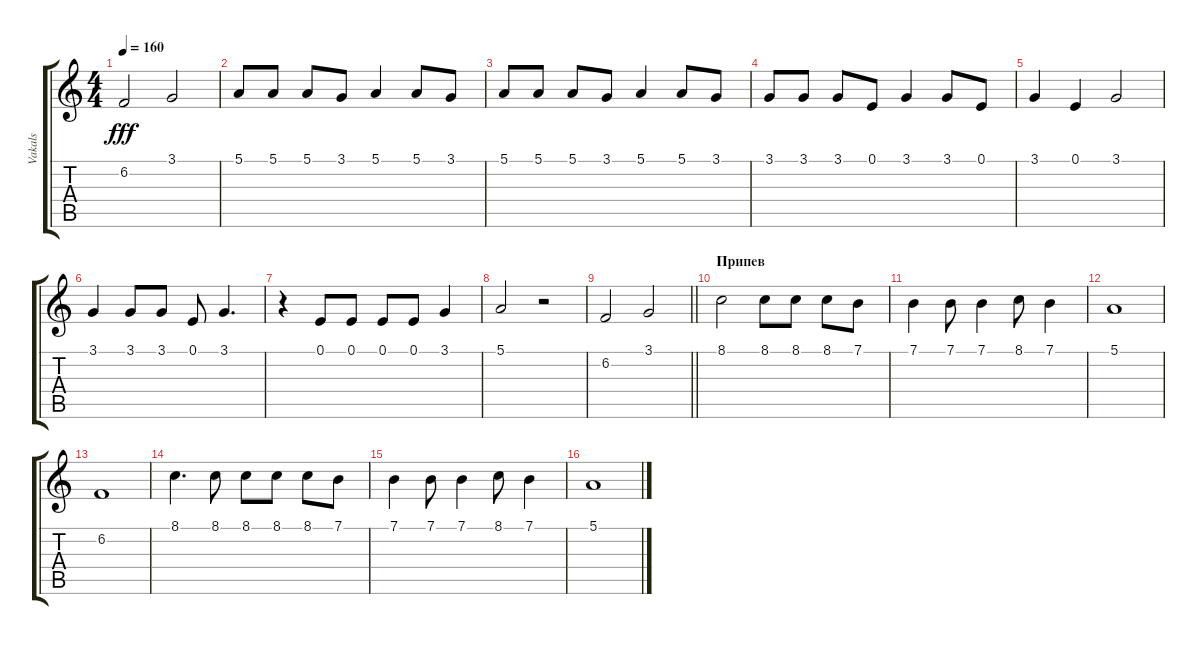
\track ("Vakals" "Vakals") {instrument choiraahs}
\staff {score tabs}
\tuning (E4 B3 G3 D3 A2 E2) {hide}
\ts (4 4)
\tempo 160
\clef g2
\ks c
6.2.2{dy fff} 3.1.2 |
5.1.8 5.1.8 5.1.8 3.1.8 5.1.4 5.1.8 3.1.8 |
5.1.8 5.1.8 5.1.8 3.1.8 5.1.4 5.1.8 3.1.8 |
3.1.8 3.1.8 3.1.8 0.1.8 3.1.4 3.1.8 0.1.8 |
3.1.4 0.1.4 3.1.2 |
3.1.4 3.1.8 3.1.8 0.1.8 3.1.4{d} |
r.4 0.1.8 0.1.8 0.1.8 0.1.8 3.1.4 |
5.1.2 r.2 |
\barLineRight lightlight
6.2.2 3.1.2 |
\section ("" "Припев")
8.1.2 8.1.8 8.1.8 8.1.8 7.1.8 |
7.1.4 7.1.8 7.1.4 8.1.8 7.1.4 |
5.1.1 |
6.2.1 |
8.1.4{d} 8.1.8 8.1.8 8.1.8 8.1.8 7.1.8 |
7.1.4 7.1.8 7.1.4 8.1.8 7.1.4 |
5.1.1
